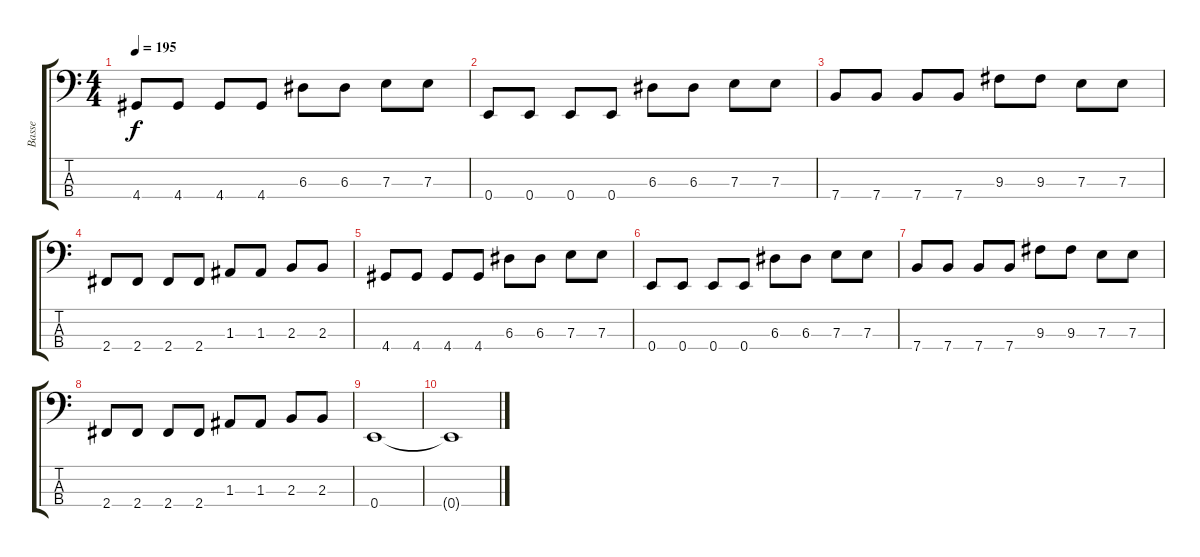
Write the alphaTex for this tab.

\track ("Basse" "Basse") {instrument electricbasspick}
\staff {score tabs}
\tuning (G2 D2 A1 E1) {hide}
\ts (4 4)
\tempo 195
\clef f4
\ks c
4.4.8{dy f} 4.4.8 4.4.8 4.4.8 6.3.8 6.3.8 7.3.8 7.3.8 |
0.4.8 0.4.8 0.4.8 0.4.8 6.3.8 6.3.8 7.3.8 7.3.8 |
7.4.8 7.4.8 7.4.8 7.4.8 9.3.8 9.3.8 7.3.8 7.3.8 |
2.4.8 2.4.8 2.4.8 2.4.8 1.3.8 1.3.8 2.3.8 2.3.8 |
4.4.8 4.4.8 4.4.8 4.4.8 6.3.8 6.3.8 7.3.8 7.3.8 |
0.4.8 0.4.8 0.4.8 0.4.8 6.3.8 6.3.8 7.3.8 7.3.8 |
7.4.8 7.4.8 7.4.8 7.4.8 9.3.8 9.3.8 7.3.8 7.3.8 |
2.4.8 2.4.8 2.4.8 2.4.8 1.3.8 1.3.8 2.3.8 2.3.8 |
0.4.1 |
0.4{t}.1
